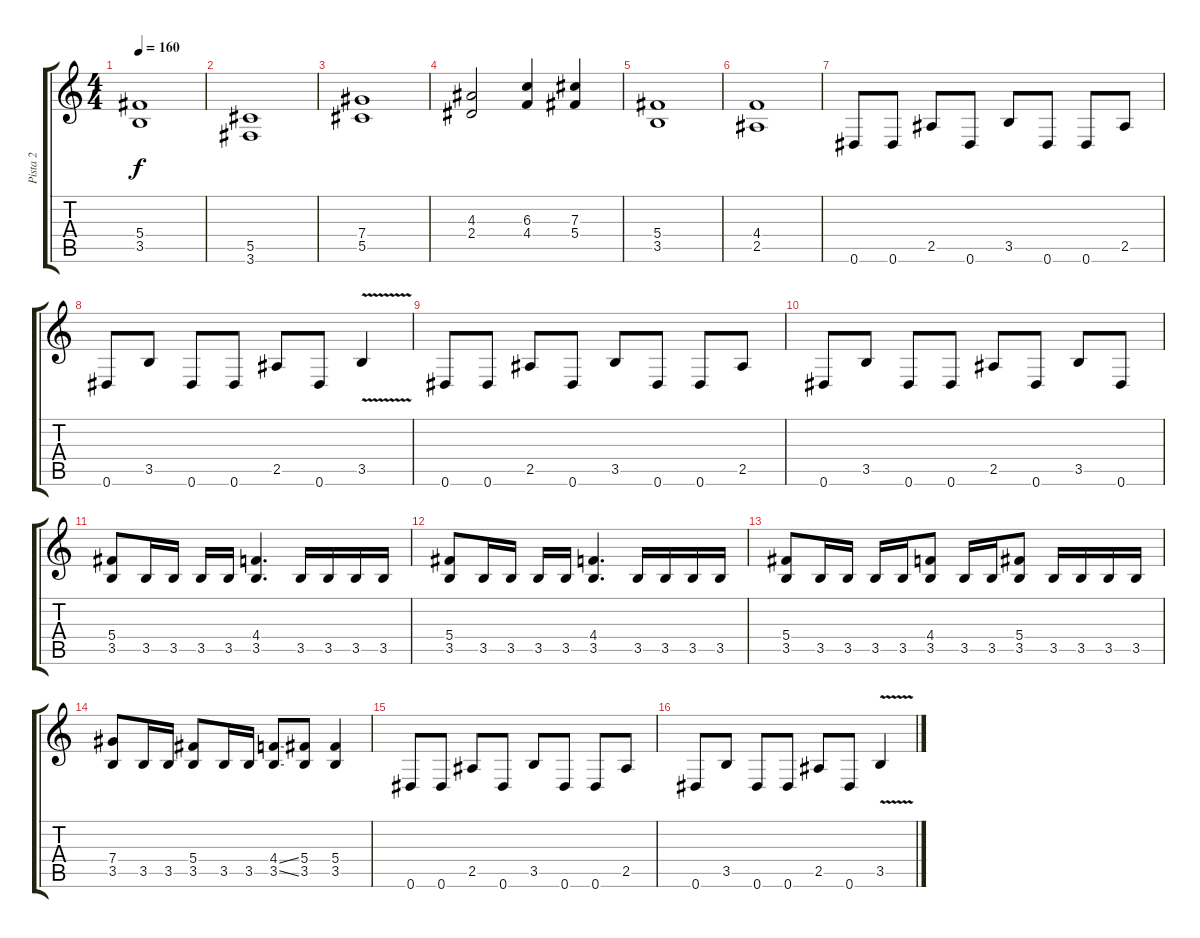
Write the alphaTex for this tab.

\track ("Pista 2" "Pista 2") {instrument distortionguitar}
\staff {score tabs}
\tuning (Eb4 Bb3 Gb3 Db3 Ab2 Eb2) {hide}
\ts (4 4)
\tempo 160
\clef g2
\ks c
(5.4 3.5).1{dy f} |
(5.5 3.6).1 |
(7.4 5.5).1 |
(4.3 2.4).2 (6.3 4.4).4 (7.3 5.4).4 |
(5.4 3.5).1 |
(4.4 2.5).1 |
0.6.8 0.6.8 2.5.8 0.6.8 3.5.8 0.6.8 0.6.8 2.5.8 |
0.6.8 3.5.8 0.6.8 0.6.8 2.5.8 0.6.8 3.5{v}.4 |
0.6.8 0.6.8 2.5.8 0.6.8 3.5.8 0.6.8 0.6.8 2.5.8 |
0.6.8 3.5.8 0.6.8 0.6.8 2.5.8 0.6.8 3.5.8 0.6.8 |
(5.4 3.5).8 3.5.16 3.5.16 3.5.16 3.5.16 (4.4 3.5).4{d} 3.5.16 3.5.16 3.5.16 3.5.16 |
(5.4 3.5).8 3.5.16 3.5.16 3.5.16 3.5.16 (4.4 3.5).4{d} 3.5.16 3.5.16 3.5.16 3.5.16 |
(5.4 3.5).8 3.5.16 3.5.16 3.5.16 3.5.16 (4.4 3.5).8 3.5.16 3.5.16 (5.4 3.5).8 3.5.16 3.5.16 3.5.16 3.5.16 |
(7.4 3.5).8 3.5.16 3.5.16 (5.4 3.5).8 3.5.16 3.5.16 (4.4{ss} 3.5{ss}).8 (5.4 3.5).8 (5.4 3.5).4 |
0.6.8 0.6.8 2.5.8 0.6.8 3.5.8 0.6.8 0.6.8 2.5.8 |
0.6.8 3.5.8 0.6.8 0.6.8 2.5.8 0.6.8 3.5{v}.4
